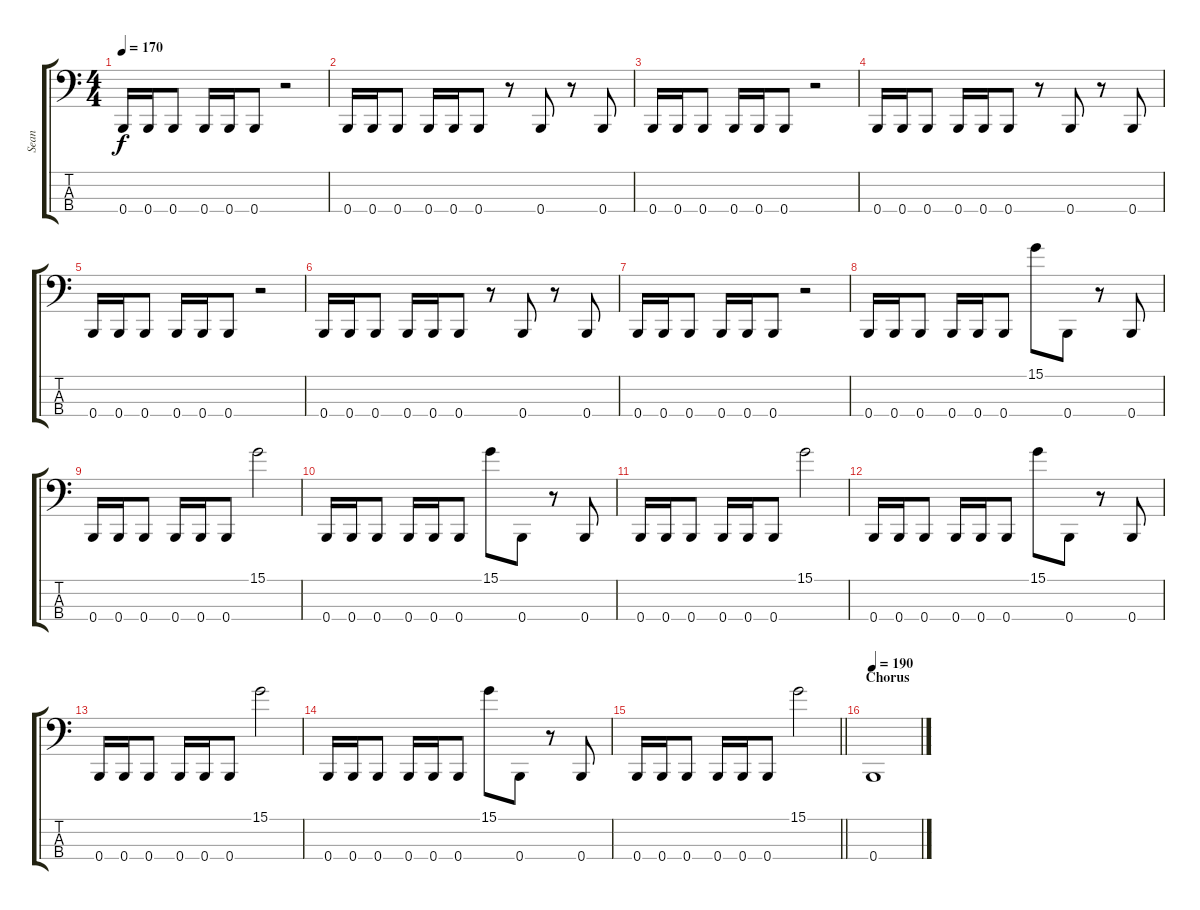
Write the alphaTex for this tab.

\track ("Sean" "Sean") {instrument electricbasspick}
\staff {score tabs}
\tuning (E2 B1 Gb1 B0) {hide}
\ts (4 4)
\tempo 170
\clef f4
\ks c
0.4.16{dy f} 0.4.16 0.4.8 0.4.16 0.4.16 0.4.8 r.2 |
0.4.16 0.4.16 0.4.8 0.4.16 0.4.16 0.4.8 r.8 0.4.8 r.8 0.4.8 |
0.4.16 0.4.16 0.4.8 0.4.16 0.4.16 0.4.8 r.2 |
0.4.16 0.4.16 0.4.8 0.4.16 0.4.16 0.4.8 r.8 0.4.8 r.8 0.4.8 |
0.4.16 0.4.16 0.4.8 0.4.16 0.4.16 0.4.8 r.2 |
0.4.16 0.4.16 0.4.8 0.4.16 0.4.16 0.4.8 r.8 0.4.8 r.8 0.4.8 |
0.4.16 0.4.16 0.4.8 0.4.16 0.4.16 0.4.8 r.2 |
0.4.16 0.4.16 0.4.8 0.4.16 0.4.16 0.4.8 15.1.8 0.4.8 r.8 0.4.8 |
0.4.16 0.4.16 0.4.8 0.4.16 0.4.16 0.4.8 15.1.2 |
0.4.16 0.4.16 0.4.8 0.4.16 0.4.16 0.4.8 15.1.8 0.4.8 r.8 0.4.8 |
0.4.16 0.4.16 0.4.8 0.4.16 0.4.16 0.4.8 15.1.2 |
0.4.16 0.4.16 0.4.8 0.4.16 0.4.16 0.4.8 15.1.8 0.4.8 r.8 0.4.8 |
0.4.16 0.4.16 0.4.8 0.4.16 0.4.16 0.4.8 15.1.2 |
0.4.16 0.4.16 0.4.8 0.4.16 0.4.16 0.4.8 15.1.8 0.4.8 r.8 0.4.8 |
\barLineRight lightlight
0.4.16 0.4.16 0.4.8 0.4.16 0.4.16 0.4.8 15.1.2 |
\section ("" "Chorus")
\tempo 190
0.4.1
